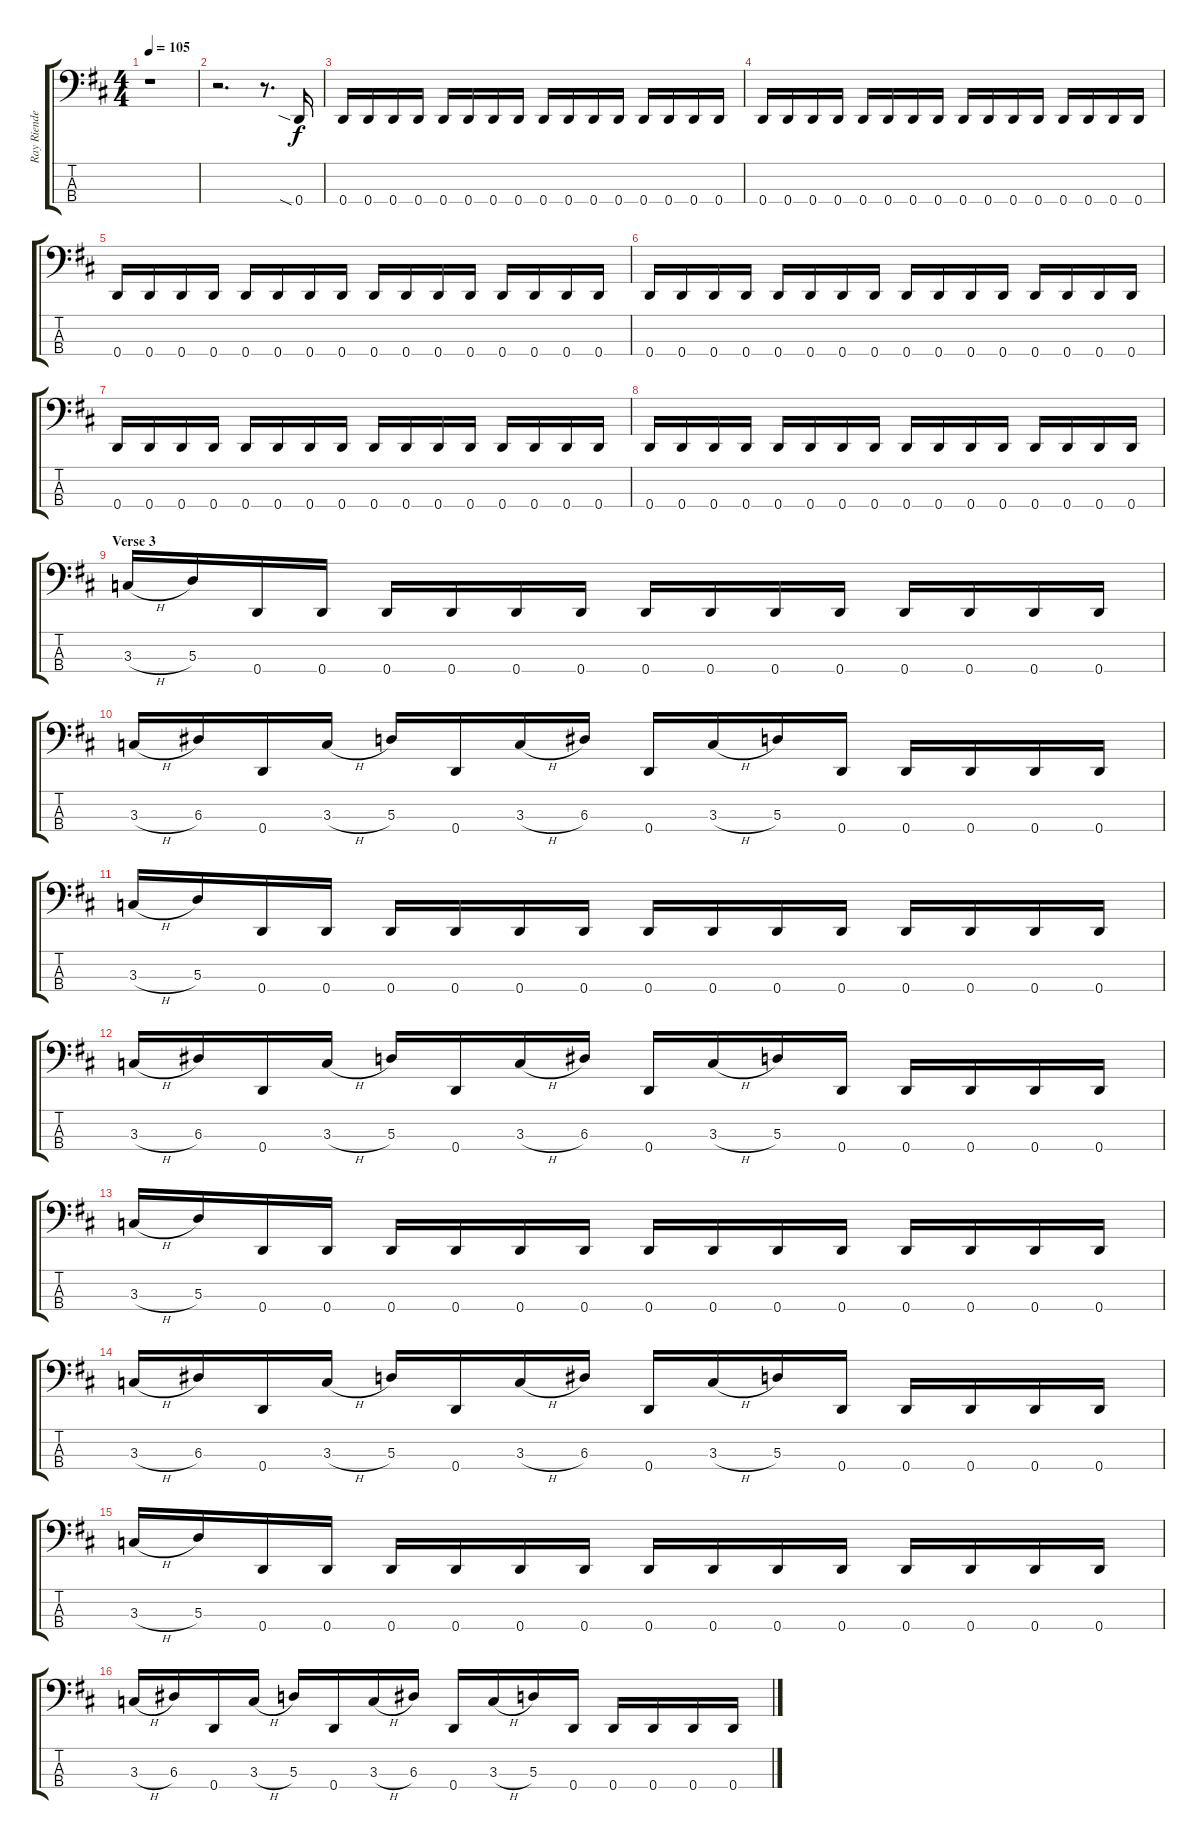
\track ("Ray Riendeau" "Ray Riende") {instrument electricbassfinger}
\staff {score tabs}
\tuning (G2 D2 A1 D1) {hide}
\ts (4 4)
\tempo 105
\clef f4
\ks d
r.1{dy f} |
r.2{d} r.8{d} 0.4{sia}.16 |
0.4.16 0.4.16 0.4.16 0.4.16 0.4.16 0.4.16 0.4.16 0.4.16 0.4.16 0.4.16 0.4.16 0.4.16 0.4.16 0.4.16 0.4.16 0.4.16 |
0.4.16 0.4.16 0.4.16 0.4.16 0.4.16 0.4.16 0.4.16 0.4.16 0.4.16 0.4.16 0.4.16 0.4.16 0.4.16 0.4.16 0.4.16 0.4.16 |
0.4.16 0.4.16 0.4.16 0.4.16 0.4.16 0.4.16 0.4.16 0.4.16 0.4.16 0.4.16 0.4.16 0.4.16 0.4.16 0.4.16 0.4.16 0.4.16 |
0.4.16 0.4.16 0.4.16 0.4.16 0.4.16 0.4.16 0.4.16 0.4.16 0.4.16 0.4.16 0.4.16 0.4.16 0.4.16 0.4.16 0.4.16 0.4.16 |
0.4.16 0.4.16 0.4.16 0.4.16 0.4.16 0.4.16 0.4.16 0.4.16 0.4.16 0.4.16 0.4.16 0.4.16 0.4.16 0.4.16 0.4.16 0.4.16 |
0.4.16 0.4.16 0.4.16 0.4.16 0.4.16 0.4.16 0.4.16 0.4.16 0.4.16 0.4.16 0.4.16 0.4.16 0.4.16 0.4.16 0.4.16 0.4.16 |
\section ("" "Verse 3")
3.3{h}.16 5.3.16 0.4.16 0.4.16 0.4.16 0.4.16 0.4.16 0.4.16 0.4.16 0.4.16 0.4.16 0.4.16 0.4.16 0.4.16 0.4.16 0.4.16 |
3.3{h}.16 6.3.16 0.4.16 3.3{h}.16 5.3.16 0.4.16 3.3{h}.16 6.3.16 0.4.16 3.3{h}.16 5.3.16 0.4.16 0.4.16 0.4.16 0.4.16 0.4.16 |
3.3{h}.16 5.3.16 0.4.16 0.4.16 0.4.16 0.4.16 0.4.16 0.4.16 0.4.16 0.4.16 0.4.16 0.4.16 0.4.16 0.4.16 0.4.16 0.4.16 |
3.3{h}.16 6.3.16 0.4.16 3.3{h}.16 5.3.16 0.4.16 3.3{h}.16 6.3.16 0.4.16 3.3{h}.16 5.3.16 0.4.16 0.4.16 0.4.16 0.4.16 0.4.16 |
3.3{h}.16 5.3.16 0.4.16 0.4.16 0.4.16 0.4.16 0.4.16 0.4.16 0.4.16 0.4.16 0.4.16 0.4.16 0.4.16 0.4.16 0.4.16 0.4.16 |
3.3{h}.16 6.3.16 0.4.16 3.3{h}.16 5.3.16 0.4.16 3.3{h}.16 6.3.16 0.4.16 3.3{h}.16 5.3.16 0.4.16 0.4.16 0.4.16 0.4.16 0.4.16 |
3.3{h}.16 5.3.16 0.4.16 0.4.16 0.4.16 0.4.16 0.4.16 0.4.16 0.4.16 0.4.16 0.4.16 0.4.16 0.4.16 0.4.16 0.4.16 0.4.16 |
3.3{h}.16 6.3.16 0.4.16 3.3{h}.16 5.3.16 0.4.16 3.3{h}.16 6.3.16 0.4.16 3.3{h}.16 5.3.16 0.4.16 0.4.16 0.4.16 0.4.16 0.4.16
